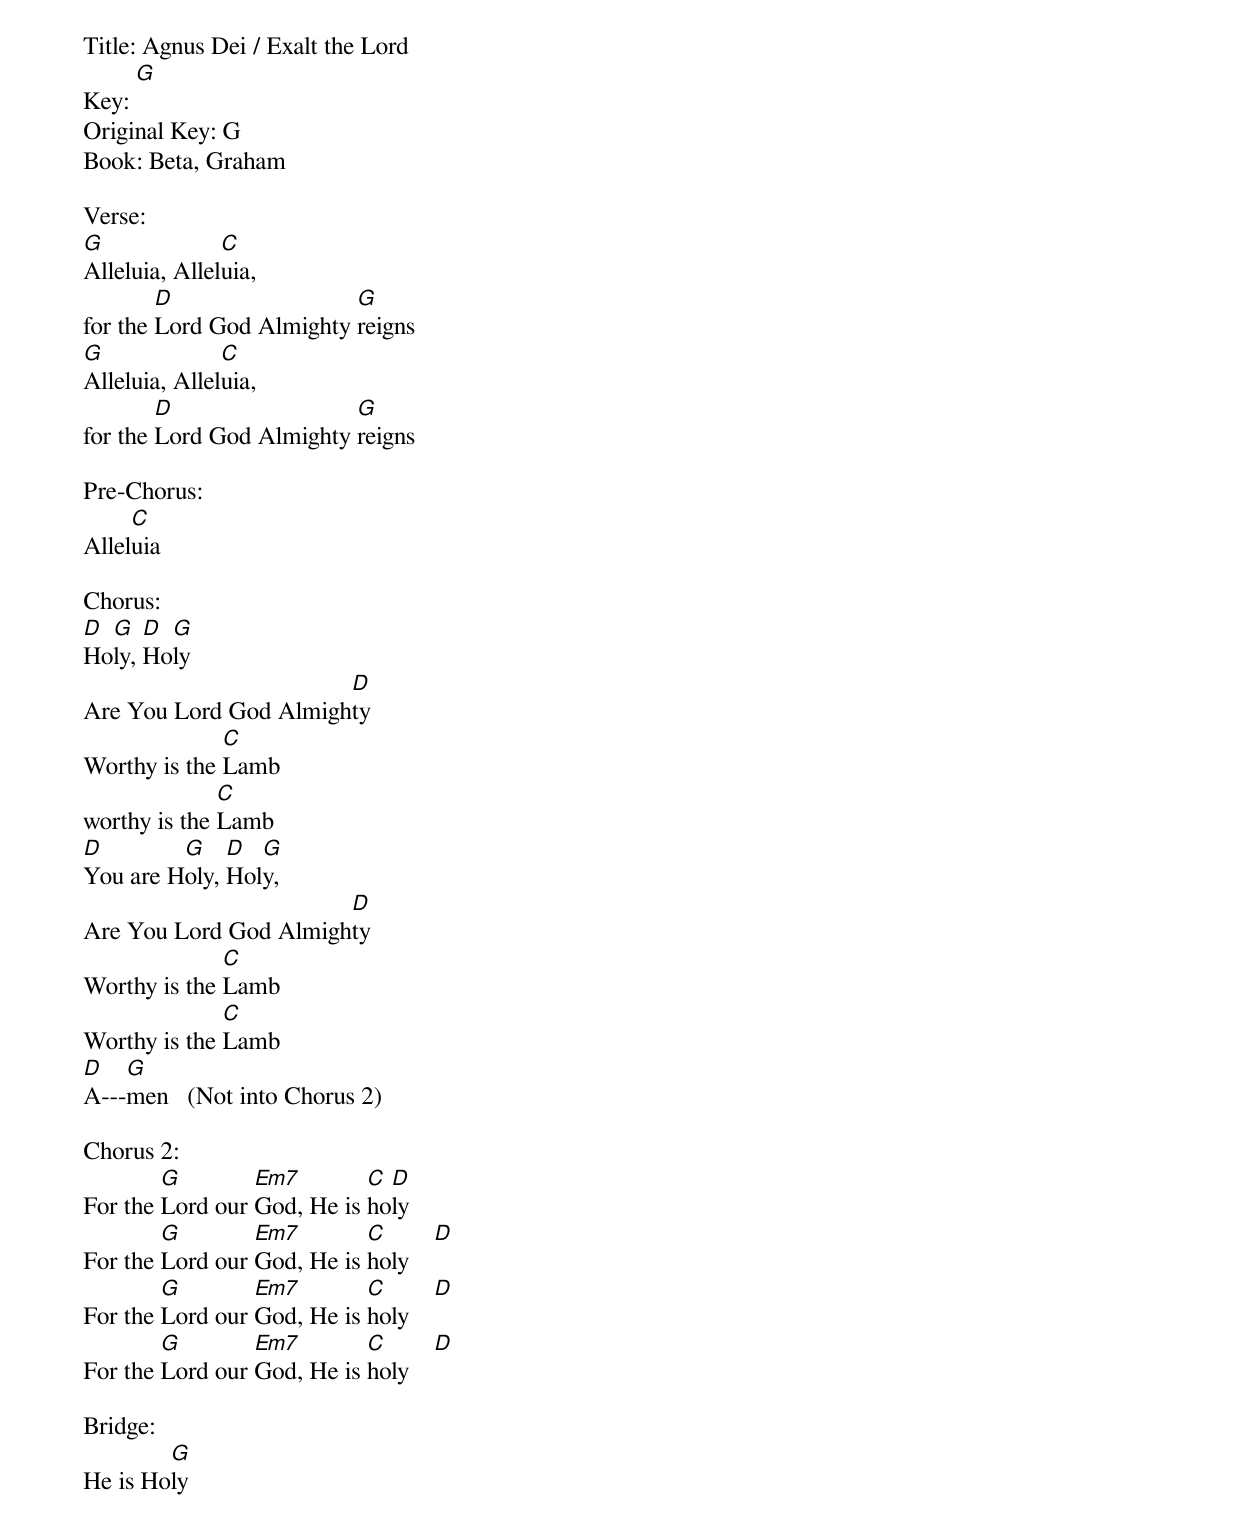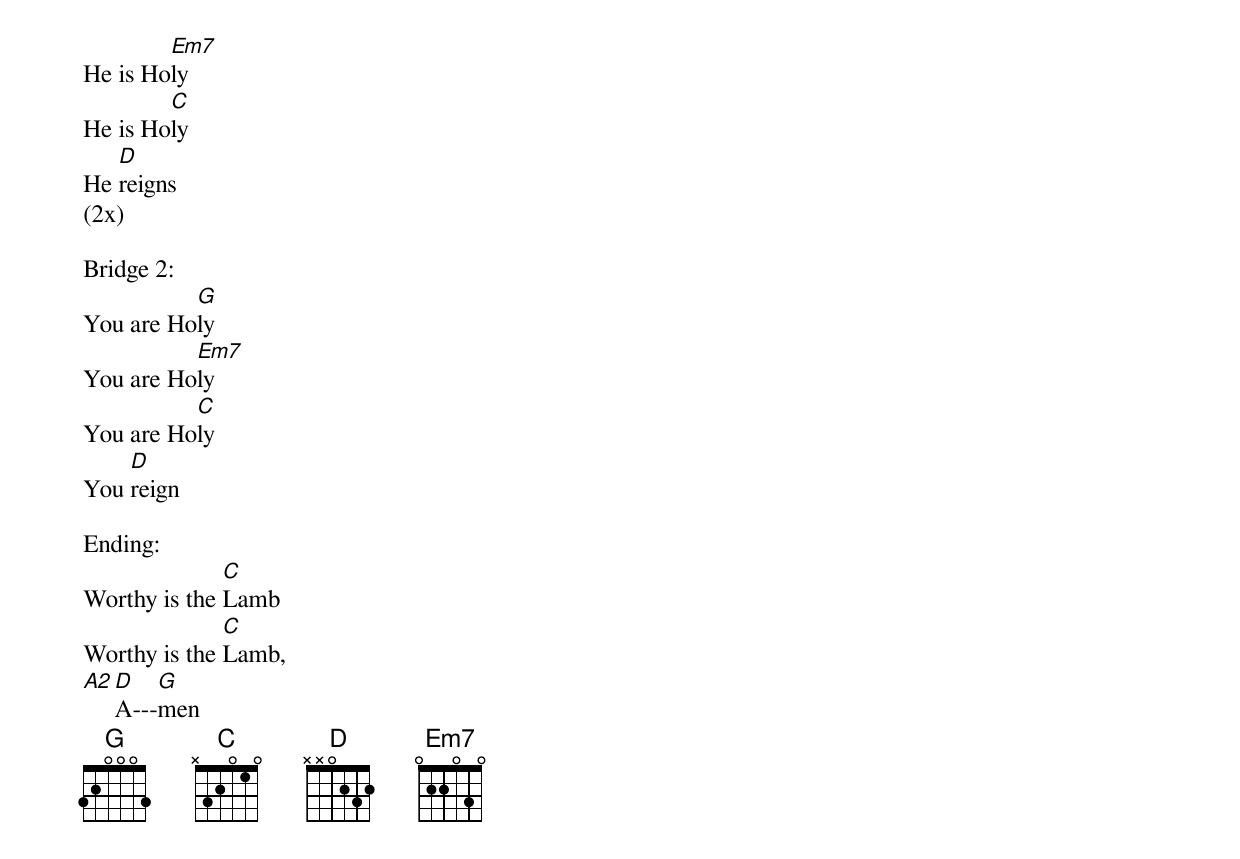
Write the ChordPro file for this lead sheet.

Title: Agnus Dei / Exalt the Lord
Key: [G]
Original Key: G
Book: Beta, Graham

Verse:
[G]Alleluia, Allel[C]uia,
for the [D]Lord God Almighty [G]reigns
[G]Alleluia, Allel[C]uia,
for the [D]Lord God Almighty [G]reigns

Pre-Chorus:
Allel[C]uia

Chorus:
[D]Ho[G]ly, [D]Ho[G]ly
Are You Lord God Almigh[D]ty
Worthy is the [C]Lamb
worthy is the [C]Lamb
[D]You are H[G]oly, [D]Hol[G]y,
Are You Lord God Almigh[D]ty
Worthy is the [C]Lamb
Worthy is the [C]Lamb
[D]A---[G]men   (Not into Chorus 2)

Chorus 2:
For the [G]Lord our [Em7]God, He is [C]ho[D]ly
For the [G]Lord our [Em7]God, He is [C]holy    [D]
For the [G]Lord our [Em7]God, He is [C]holy    [D]
For the [G]Lord our [Em7]God, He is [C]holy    [D]

Bridge:
He is Ho[G]ly
He is Ho[Em7]ly
He is Ho[C]ly
He [D]reigns
(2x)

Bridge 2:
You are Ho[G]ly
You are Ho[Em7]ly
You are Ho[C]ly
You [D]reign

Ending:
Worthy is the [C]Lamb
Worthy is the [C]Lamb,
[A2][D]A---[G]men
